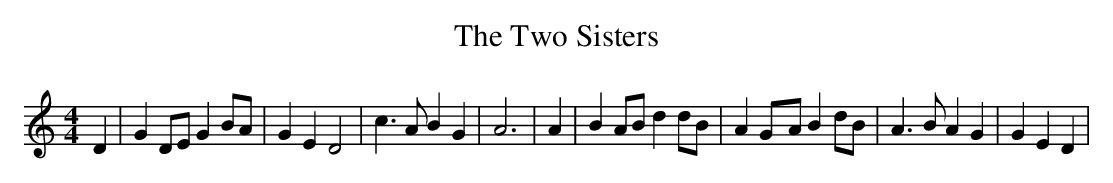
X:1
T:The Two Sisters
M:4/4
L:1/4
K:C
 D| G D/2E/2 G B/2A/2| G E D2| c3/2 A/2 B G| A3| A| B A/2B/2 d d/2B/2|\
 AG/2-A/2 B d/2B/2| A3/2 B/2 A G| G E D|
